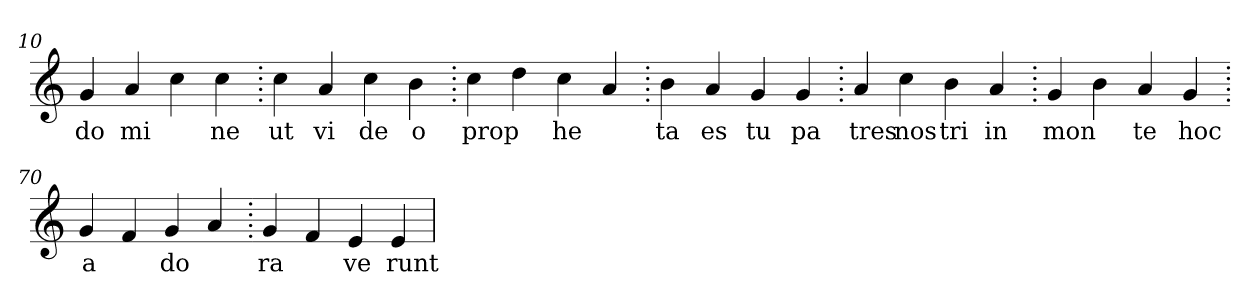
**kern	**text
*part1	*part1
*staff1	*staff1
*clefG2	*
=10.	=10.
4g	do
4a	mi
4cc	.
4cc	ne
=20.	=20.
4cc	ut
4a	vi
4cc	de
4b	o
=30.	=30.
4cc	prop
4dd	.
4cc	he
4a	.
=40.	=40.
4b	ta
4a	es
4g	tu
4g	pa
=50.	=50.
4a	tres
4cc	nos
4b	tri
4a	in
=60.	=60.
4g	mon
4b	.
4a	te
4g	hoc
=70.	=70.
4g	a
4f	.
4g	do
4a	.
=80.	=80.
4g	ra
4f	.
4e	ve
4e	runt
=	=
*-	*-
